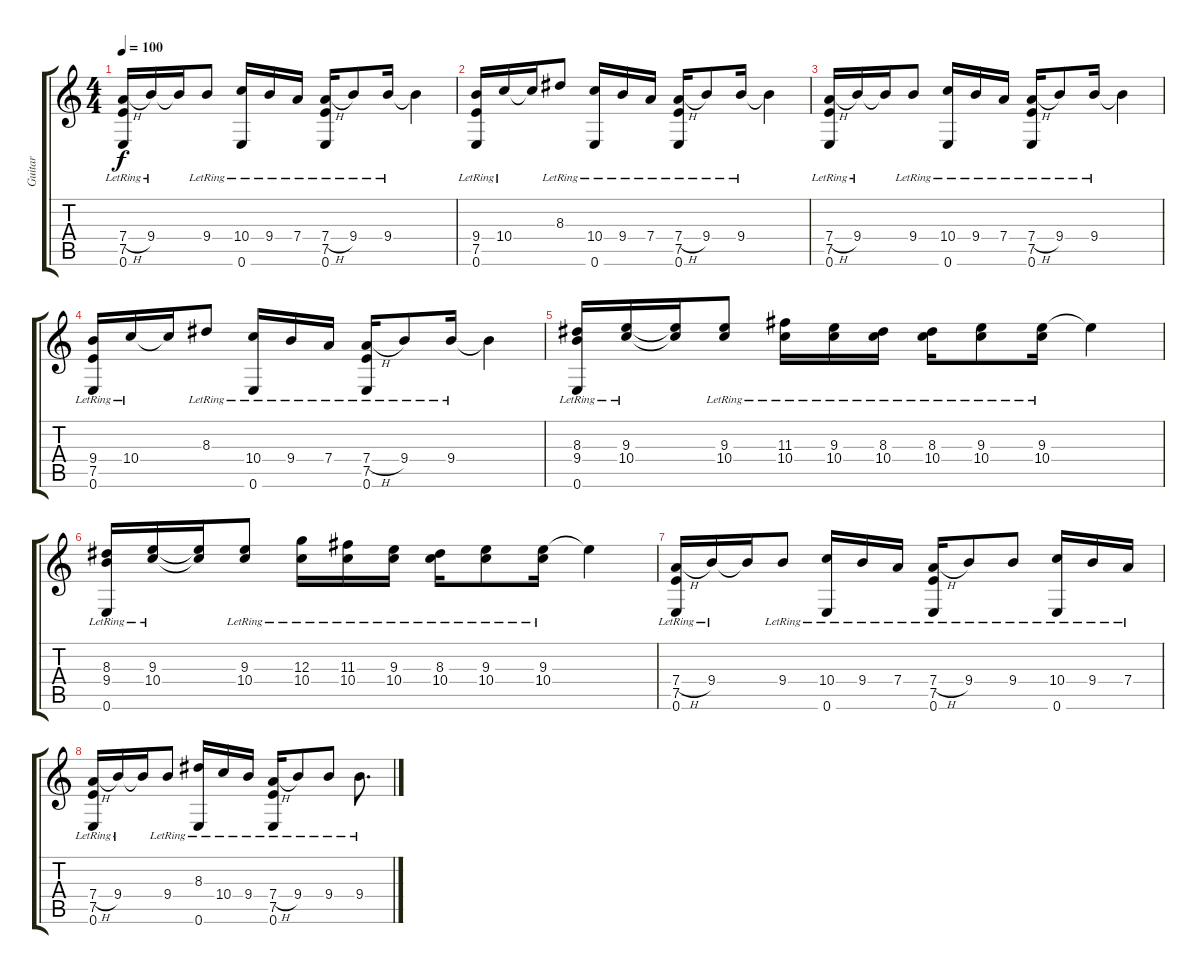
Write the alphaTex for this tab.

\track ("Guitar" "Guitar") {instrument acousticguitarsteel}
\staff {score tabs}
\tuning (E4 B3 G3 D3 A2 E2) {hide}
\ts (4 4)
\tempo 100
\clef g2
\ks c
(7.4{h lr} 7.5 0.6).16{dy f} 9.4{lr}.16 9.4{t}.16 9.4{lr}.8 (10.4{lr} 0.6).16 9.4{lr}.16 7.4{lr}.16 (7.4{h lr} 7.5 0.6{lr}).16 9.4{lr}.8 9.4{lr}.16 9.4{t}.4 |
(9.4{lr} 7.5{lr} 0.6{lr}).16 10.4{lr}.16 10.4{t}.16 8.3{lr}.8 (10.4{lr} 0.6).16 9.4{lr}.16 7.4{lr}.16 (7.4{h lr} 7.5{lr} 0.6{lr}).16 9.4{lr}.8 9.4{lr}.16 9.4{t}.4 |
(7.4{h lr} 7.5 0.6).16 9.4{lr}.16 9.4{t}.16 9.4{lr}.8 (10.4{lr} 0.6).16 9.4{lr}.16 7.4{lr}.16 (7.4{h lr} 7.5 0.6{lr}).16 9.4{lr}.8 9.4{lr}.16 9.4{t}.4 |
(9.4{lr} 7.5{lr} 0.6{lr}).16 10.4{lr}.16 10.4{t}.16 8.3{lr}.8 (10.4{lr} 0.6).16 9.4{lr}.16 7.4{lr}.16 (7.4{h lr} 7.5{lr} 0.6{lr}).16 9.4{lr}.8 9.4{lr}.16 9.4{t}.4 |
(8.3{lr} 9.4{lr} 0.6{lr}).16 (9.3{lr} 10.4{lr}).16 (9.3{t} 10.4{t}).16 (9.3{lr} 10.4{lr}).8 (11.3{lr} 10.4{lr}).16 (9.3{lr} 10.4{lr}).16 (8.3{lr} 10.4{lr}).16 (8.3{lr} 10.4{lr}).16 (9.3{lr} 10.4{lr}).8 (9.3{lr} 10.4{lr}).16 9.3{t}.4 |
(8.3{lr} 9.4{lr} 0.6{lr}).16 (9.3{lr} 10.4{lr}).16 (9.3{t} 10.4{t}).16 (9.3{lr} 10.4{lr}).8 (12.3{lr} 10.4{lr}).16 (11.3{lr} 10.4{lr}).16 (9.3{lr} 10.4{lr}).16 (8.3{lr} 10.4{lr}).16 (9.3{lr} 10.4{lr}).8 (9.3{lr} 10.4{lr}).16 9.3{t}.4 |
(7.4{h lr} 7.5 0.6).16 9.4{lr}.16 9.4{t}.16 9.4{lr}.8 (10.4{lr} 0.6).16 9.4{lr}.16 7.4{lr}.16 (7.4{h lr} 7.5 0.6{lr}).16 9.4{lr}.8 9.4{lr}.8 (10.4{lr} 0.6).16 9.4{lr}.16 7.4{lr}.16 |
(7.4{h lr} 7.5 0.6).16 9.4{lr}.16 9.4{t}.16 9.4{lr}.8 (8.3{lr} 0.6{lr}).16 10.4{lr}.16 9.4{lr}.16 (7.4{h lr} 7.5 0.6{lr}).16 9.4{lr}.8 9.4{lr}.8 9.4{lr}.8{d}
